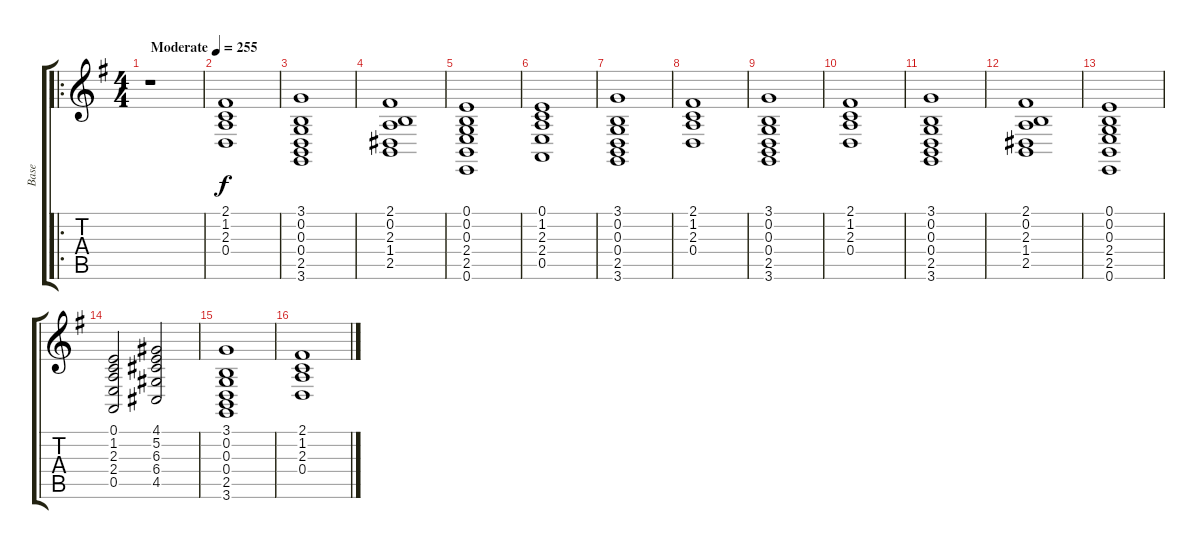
\track ("Base" "Base") {instrument acousticgrandpiano}
\staff {score tabs}
\tuning (E4 B3 G3 D3 A2 E2) {hide}
\ro
\ts (4 4)
\tempo (255 "Moderate")
\clef g2
\ks g
r.1{dy f instrument acousticgrandpiano} |
(2.1 1.2 2.3 0.4).1 |
(3.1 0.2 0.3 0.4 2.5 3.6).1 |
(2.1 0.2 2.3 1.4 2.5).1 |
(0.1 0.2 0.3 2.4 2.5 0.6).1 |
(0.1 1.2 2.3 2.4 0.5).1 |
(3.1 0.2 0.3 0.4 2.5 3.6).1 |
(2.1 1.2 2.3 0.4).1 |
(3.1 0.2 0.3 0.4 2.5 3.6).1 |
(2.1 1.2 2.3 0.4).1 |
(3.1 0.2 0.3 0.4 2.5 3.6).1 |
(2.1 0.2 2.3 1.4 2.5).1 |
(0.1 0.2 0.3 2.4 2.5 0.6).1 |
(0.1 1.2 2.3 2.4 0.5).2 (4.1 5.2 6.3 6.4 4.5).2 |
(3.1 0.2 0.3 0.4 2.5 3.6).1 |
(2.1 1.2 2.3 0.4).1
